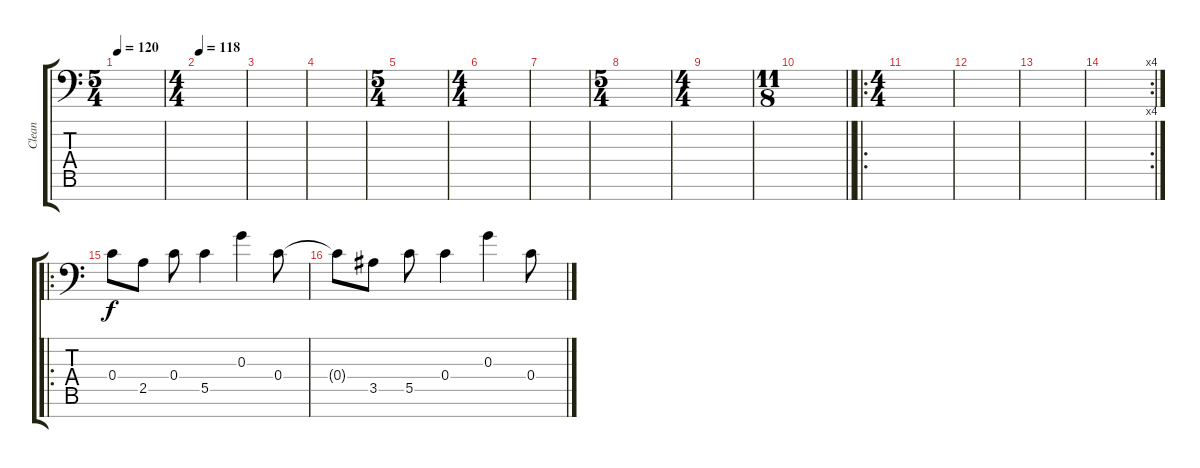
\track ("Clean" "Clean") {instrument acousticguitarsteel}
\staff {score tabs}
\tuning (E4 C4 G3 C3 G2 C2 G1) {hide}
\ts (5 4)
\tempo 120
\clef f4
\ks c
|
\ts (4 4)
\tempo 118
|
|
|
\ts (5 4)
|
\ts (4 4)
|
|
\ts (5 4)
|
\ts (4 4)
|
\ts (11 8)
\barLineRight lightlight
|
\ro
\ts (4 4)
|
|
|
\rc 4
|
\ro
0.4.8 2.5.8 0.4.8 5.5.4 0.3.4 0.4.8 |
0.4{t}.8 3.5.8 5.5.8 0.4.4 0.3.4 0.4.8
